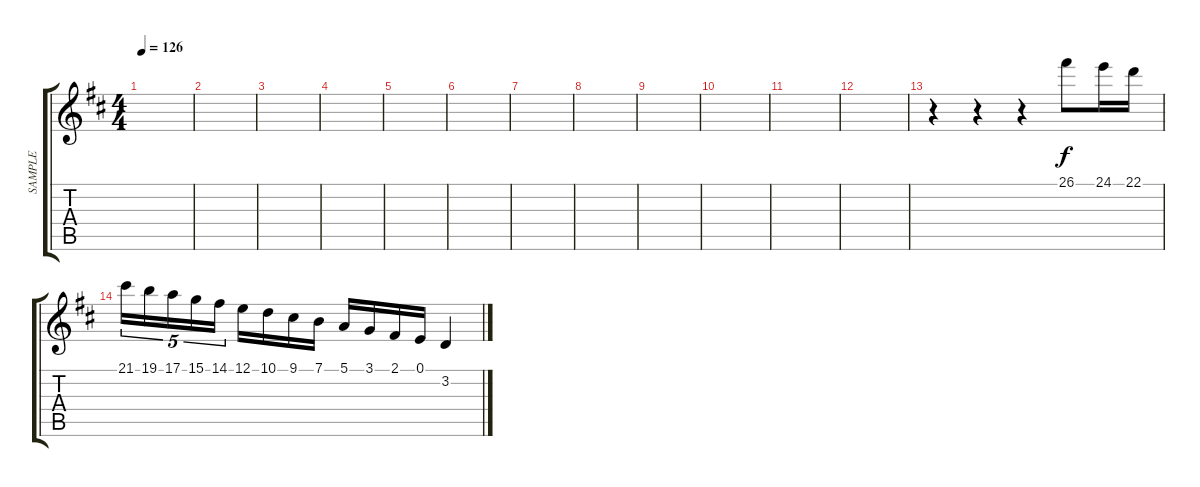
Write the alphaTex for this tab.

\track ("SAMPLE" "SAMPLE") {instrument pad3polysynth}
\staff {score tabs}
\tuning (E4 B3 G3 D3 A2 E2) {hide}
\ts (4 4)
\tempo 126
\clef g2
\ks d
|
|
|
|
|
|
|
|
|
|
|
|
r.4{volume 13 instrument violin} r.4 r.4 26.1.8 24.1.16 22.1.16 |
21.1.16{tu (5 4)} 19.1.16{tu (5 4)} 17.1.16{tu (5 4)} 15.1.16{tu (5 4)} 14.1.16{tu (5 4)} 12.1.16 10.1.16 9.1.16 7.1.16 5.1.16 3.1.16 2.1.16 0.1.16 3.2.4
